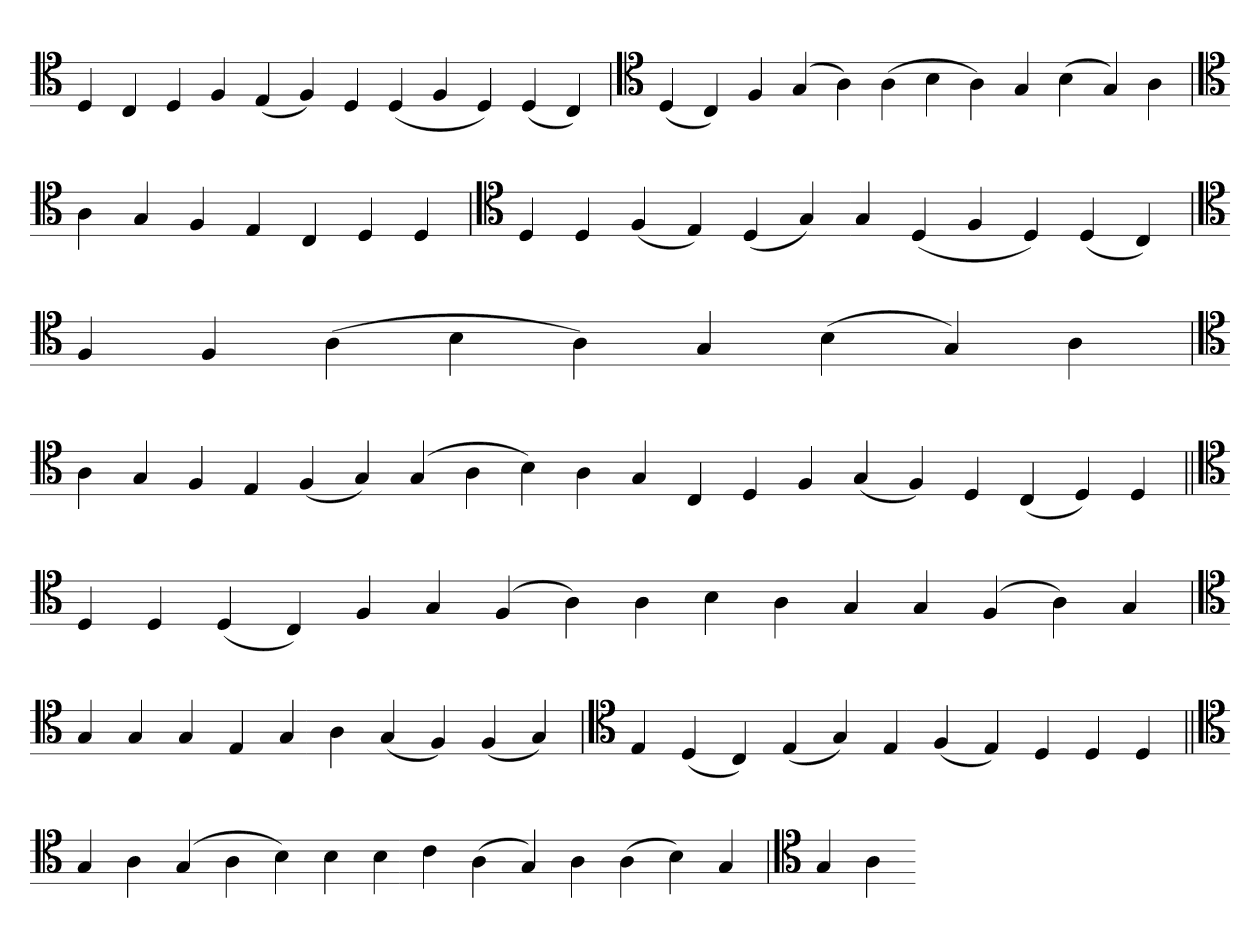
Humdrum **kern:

**kern
*part1
*staff1
*clefC4
=
4D
4C
4D
4F
(4E
4F)
4D
(4D
4F
4D)
(4D
4C)
=`
*clefC4
(4D
4C)
4F
(4G
4A)
(4A
4B
4A)
4G
(4B
4G)
4A
=`
*clefC4
4A
4G
4F
4E
4C
4D
4D
=
*clefC4
4D
4D
(4F
4E)
(4D
4G)
4G
(4D
4F
4D)
(4D
4C)
=`
*clefC4
4F
4F
(4A
4B
4A)
4G
(4B
4G)
4A
='
*clefC4
4A
4G
4F
4E
(4F
4G)
(4G
4A
4B)
4A
4G
4C
4D
4F
(4G
4F)
4D
(4C
4D)
4D
=||
*clefC4
4D
4D
(4D
4C)
4F
4G
(4F
4A)
4A
4B
4A
4G
4G
(4F
4A)
4G
='
*clefC4
4G
4G
4G
4E
4G
4A
(4G
4F)
(4F
4G)
=`
*clefC4
4E
(4D
4C)
(4E
4G)
4E
(4F
4E)
4D
4D
4D
=||
*clefC4
4G
4A
(4G
4A
4B)
4B
4B
4c
(4A
4G)
4A
(4A
4B)
4G
='
*clefC4
4G
4A
=-
*-
